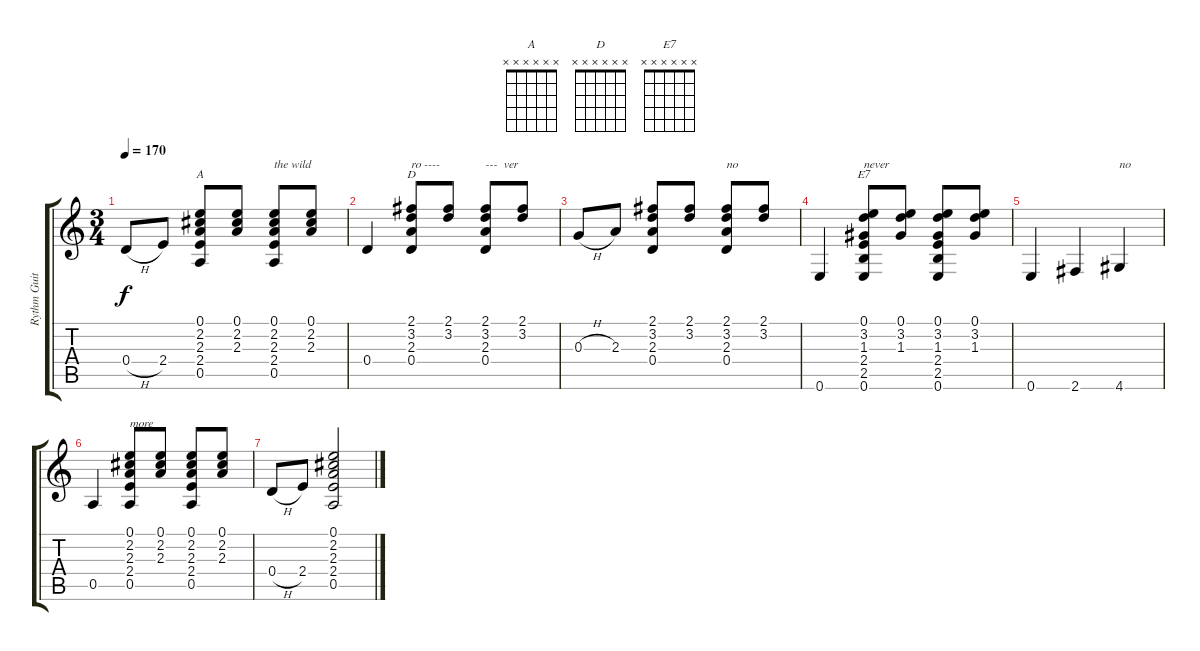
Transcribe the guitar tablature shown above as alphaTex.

\track ("Rythm Guitar" "Rythm Guit") {instrument acousticguitarsteel}
\staff {score tabs}
\tuning (E4 B3 G3 D3 A2 E2) {hide}
\chord ("A" x x x x x x) {firstfret 0}
\chord ("D" x x x x x x) {firstfret 0}
\chord ("E7" x x x x x x) {firstfret 0}
\ts (3 4)
\tempo 170
\clef g2
\ks c
0.4{h}.8{dy f} 2.4.8 (0.1 2.2 2.3 2.4 0.5).8{ch "A"} (0.1 2.2 2.3).8 (0.1 2.2 2.3 2.4 0.5).8{txt "the wild"} (0.1 2.2 2.3).8 |
0.4.4 (2.1 3.2 2.3 0.4).8{ch "D" txt "ro ----"} (2.1 3.2).8 (2.1 3.2 2.3 0.4).8{txt "---  ver"} (2.1 3.2).8 |
0.3{h}.8 2.3.8 (2.1 3.2 2.3 0.4).8 (2.1 3.2).8 (2.1 3.2 2.3 0.4).8{txt "no"} (2.1 3.2).8 |
0.6.4 (0.1 3.2 1.3 2.4 2.5 0.6).8{ch "E7" txt "never"} (0.1 3.2 1.3).8 (0.1 3.2 1.3 2.4 2.5 0.6).8 (0.1 3.2 1.3).8 |
0.6.4 2.6.4 4.6.4{txt "no"} |
0.5.4 (0.1 2.2 2.3 2.4 0.5).8{txt "more"} (0.1 2.2 2.3).8 (0.1 2.2 2.3 2.4 0.5).8 (0.1 2.2 2.3).8 |
0.4{h}.8 2.4.8 (0.1 2.2 2.3 2.4 0.5).2
